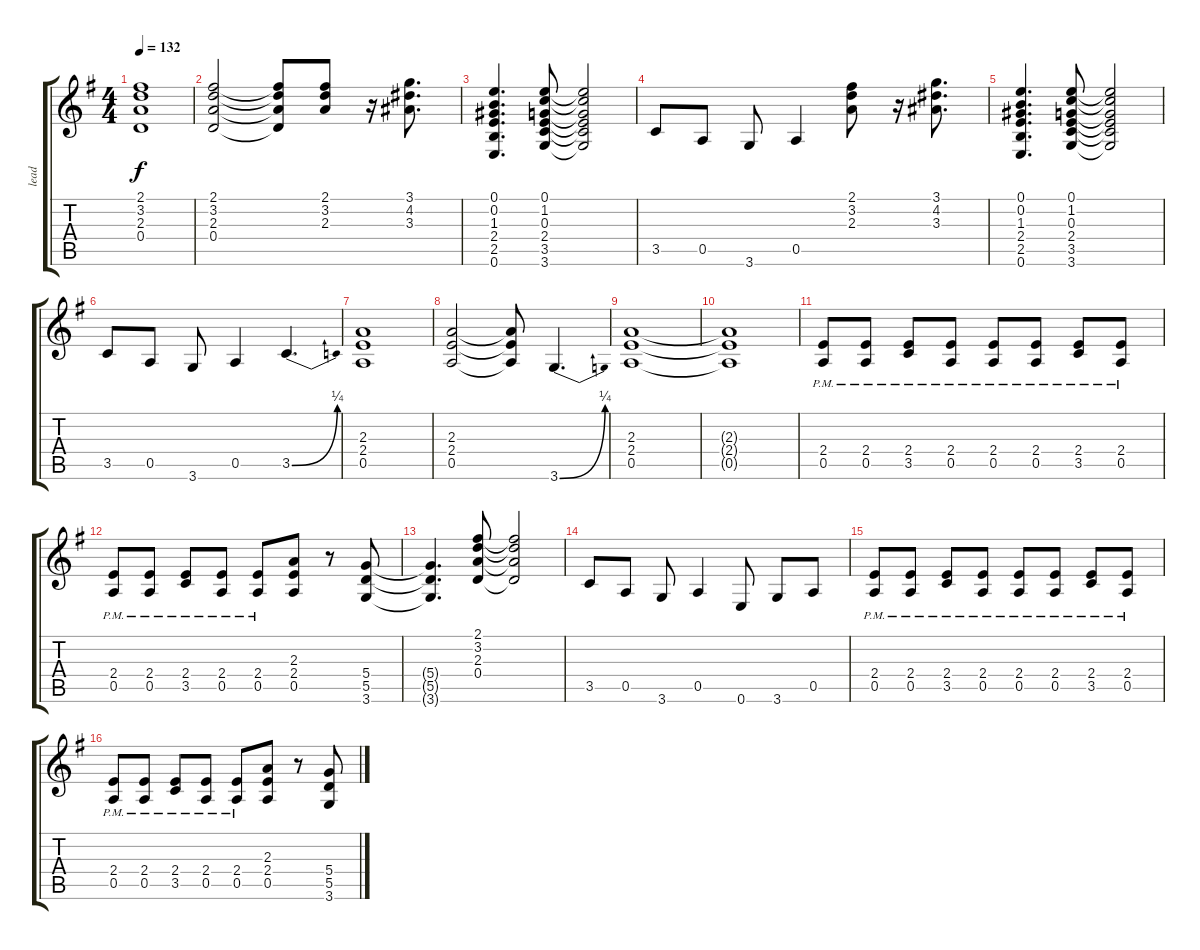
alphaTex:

\track ("lead" "lead") {instrument overdrivenguitar}
\staff {score tabs}
\tuning (E4 B3 G3 D3 A2 E2) {hide}
\ts (4 4)
\tempo 132
\clef g2
\ks g
(2.1 3.2 2.3 0.4).1{dy f} |
(2.1 3.2 2.3 0.4).2 (2.1{t} 3.2{t} 2.3{t} 0.4{t}).8 (2.1 3.2 2.3).8 r.16 (3.1 4.2 3.3).8{d} |
(0.1 0.2 1.3 2.4 2.5 0.6).4{d} (0.1 1.2 0.3 2.4 3.5 3.6).8 (0.1{t} 1.2{t} 0.3{t} 2.4{t} 3.5{t} 3.6{t}).2 |
3.5.8 0.5.8 3.6.8 0.5.4 (2.1 3.2 2.3).8 r.16 (3.1 4.2 3.3).8{d} |
(0.1 0.2 1.3 2.4 2.5 0.6).4{d} (0.1 1.2 0.3 2.4 3.5 3.6).8 (0.1{t} 1.2{t} 0.3{t} 2.4{t} 3.5{t} 3.6{t}).2 |
3.5.8 0.5.8 3.6.8 0.5.4 3.5{be (bend 0 0 60 1)}.4{d} |
(2.3 2.4 0.5).1 |
(2.3 2.4 0.5).2 (2.3{t} 2.4{t} 0.5{t}).8 3.6{be (bend 0 0 60 1)}.4{d} |
(2.3 2.4 0.5).1 |
(2.3{t} 2.4{t} 0.5{t}).1 |
(2.4{pm} 0.5{pm}).8 (2.4{pm} 0.5{pm}).8 (2.4{pm} 3.5{pm}).8 (2.4{pm} 0.5{pm}).8 (2.4{pm} 0.5{pm}).8 (2.4{pm} 0.5{pm}).8 (2.4{pm} 3.5{pm}).8 (2.4{pm} 0.5{pm}).8 |
(2.4{pm} 0.5{pm}).8 (2.4{pm} 0.5{pm}).8 (2.4{pm} 3.5{pm}).8 (2.4{pm} 0.5{pm}).8 (2.4{pm} 0.5{pm}).8 (2.3 2.4 0.5).8 r.8 (5.4 5.5 3.6).8 |
(5.4{t} 5.5{t} 3.6{t}).4{d} (2.1 3.2 2.3 0.4).8 (2.1{t} 3.2{t} 2.3{t} 0.4{t}).2 |
3.5.8 0.5.8 3.6.8 0.5.4 0.6.8 3.6.8 0.5.8 |
(2.4{pm} 0.5{pm}).8 (2.4{pm} 0.5{pm}).8 (2.4{pm} 3.5{pm}).8 (2.4{pm} 0.5{pm}).8 (2.4{pm} 0.5{pm}).8 (2.4{pm} 0.5{pm}).8 (2.4{pm} 3.5{pm}).8 (2.4{pm} 0.5{pm}).8 |
(2.4{pm} 0.5{pm}).8 (2.4{pm} 0.5{pm}).8 (2.4{pm} 3.5{pm}).8 (2.4{pm} 0.5{pm}).8 (2.4{pm} 0.5{pm}).8 (2.3 2.4 0.5).8 r.8 (5.4 5.5 3.6).8
